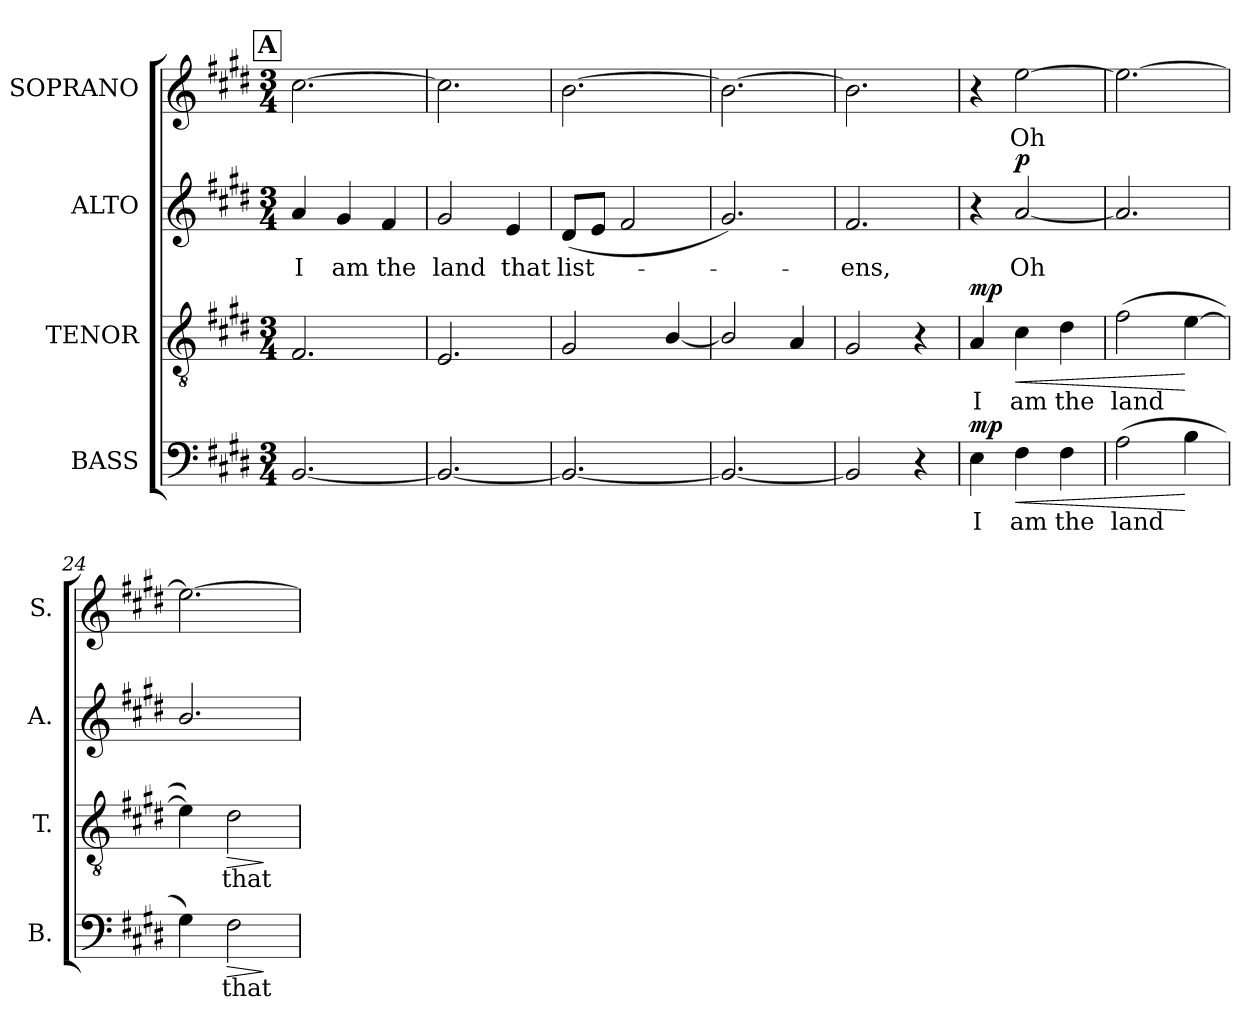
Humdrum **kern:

**kern	**text	**dynam	**kern	**text	**dynam	**kern	**text	**dynam	**kern	**text
*part4	*part4	*part4	*part3	*part3	*part3	*part2	*part2	*part2	*part1	*part1
*staff4	*staff4	*staff4	*staff3	*staff3	*staff3	*staff2	*staff2	*staff2	*staff1	*staff1
*I"BASS	*	*	*I"TENOR	*	*	*I"ALTO	*	*	*I"SOPRANO	*
*I'B.	*	*	*I'T.	*	*	*I'A.	*	*	*I'S.	*
*clefF4	*	*	*clefGv2	*	*	*clefG2	*	*	*clefG2	*
*	*	*	*ITrd7c12	*	*	*	*	*	*	*
*k[f#c#g#d#]	*	*	*k[f#c#g#d#]	*	*	*k[f#c#g#d#]	*	*	*k[f#c#g#d#]	*
*E:	*	*	*E:	*	*	*E:	*	*	*E:	*
*M3/4	*	*	*M3/4	*	*	*M3/4	*	*	*M3/4	*
*MM100	*	*	*MM100	*	*	*MM100	*	*	*MM100	*
!!LO:REH:place=s1:B:color=#000000:enc=box:fs=17.1407:t=A
=17	=17	=17	=17	=17	=17	=17	=17	=17	=17	=17
!	!	!	!	!	!	!	!LO:LY:b:color=#000000	!	!	!
[2.BBi/	.	.	2.FF#i/	.	.	4ai/	I	.	[2.cc#i\	.
!	!	!	!	!	!	!	!LO:LY:b:color=#000000	!	!	!
.	.	.	.	.	.	4g#i/	am	.	.	.
!	!	!	!	!	!	!	!LO:LY:b:color=#000000	!	!	!
.	.	.	.	.	.	4f#i/	the	.	.	.
=18	=18	=18	=18	=18	=18	=18	=18	=18	=18	=18
!	!	!	!	!	!	!	!LO:LY:b:color=#000000	!	!	!
2.BBi/_	.	.	2.EEi/	.	.	2g#i/	land	.	2.cc#i\]	.
!	!	!	!	!	!	!	!LO:LY:b:color=#000000	!	!	!
.	.	.	.	.	.	4ei/	that	.	.	.
=19	=19	=19	=19	=19	=19	=19	=19	=19	=19	=19
!	!	!	!	!	!	!	!LO:LY:b:color=#000000	!	!	!
2.BBi/_	.	.	2GG#i/	.	.	(8d#i/L	list-	.	[2.bi\	.
.	.	.	.	.	.	8ei/J	.	.	.	.
.	.	.	.	.	.	2f#i/	.	.	.	.
.	.	.	[4BBi/	.	.	.	.	.	.	.
=20	=20	=20	=20	=20	=20	=20	=20	=20	=20	=20
2.BBi/_	.	.	2BBi/]	.	.	2.g#i/)	.	.	2.bi\_	.
.	.	.	4AAi/	.	.	.	.	.	.	.
!!LO:PB:g=z
=21	=21	=21	=21	=21	=21	=21	=21	=21	=21	=21
!	!	!	!	!	!	!	!LO:LY:b:color=#000000	!	!	!
2BBi/]	.	.	2GG#i/	.	.	2.f#i/	-ens,	.	2.bi\]	.
4r	.	.	4r	.	.	.	.	.	.	.
=22	=22	=22	=22	=22	=22	=22	=22	=22	=22	=22
!	!LO:LY:b:color=#000000	!	!	!	!	!	!	!	!	!
!	!	!	!	!LO:LY:b:color=#000000	!	!	!	!	!	!
4Ei\	I	mp	4AAi/	I	mp	4r	.	.	4r	.
!	!LO:LY:b:color=#000000	!LO:HP:b	!	!	!	!	!	!	!	!
!	!	!	!	!LO:LY:b:color=#000000	!LO:HP:b	!	!	!	!	!
!	!	!	!	!	!	!	!LO:LY:b:color=#000000	!	!	!
!	!	!	!	!	!	!	!	!	!	!LO:LY:b:color=#000000
4F#i\	am	<	4C#i\	am	<	[2ai/	Oh	p	[2eei\	Oh
!	!LO:LY:b:color=#000000	!	!	!	!	!	!	!	!	!
!	!	!	!	!LO:LY:b:color=#000000	!	!	!	!	!	!
4F#i\	the	.	4D#i\	the	.	.	.	.	.	.
=23	=23	=23	=23	=23	=23	=23	=23	=23	=23	=23
!	!LO:LY:b:color=#000000	!	!	!	!	!	!	!	!	!
!	!	!	!	!LO:LY:b:color=#000000	!	!	!	!	!	!
(2Ai\	land	.	(2F#i\	land	.	2.ai/]	.	.	2.eei\_	.
4Bi\	.	[	[4Ei\	.	[	.	.	.	.	.
=24	=24	=24	=24	=24	=24	=24	=24	=24	=24	=24
4G#i\)	.	.	4Ei\])	.	.	2.bi/	.	.	2.eei\_	.
!	!LO:LY:b:color=#000000	!LO:HP:b	!	!	!	!	!	!	!	!
!	!	!	!	!LO:LY:b:color=#000000	!LO:HP:b	!	!	!	!	!
2F#i\	that	>	2D#i\	that	>	.	.	.	.	.
.	.	]	.	.	]	.	.	.	.	.
=	=	=	=	=	=	=	=	=	=	=
*-	*-	*-	*-	*-	*-	*-	*-	*-	*-	*-
